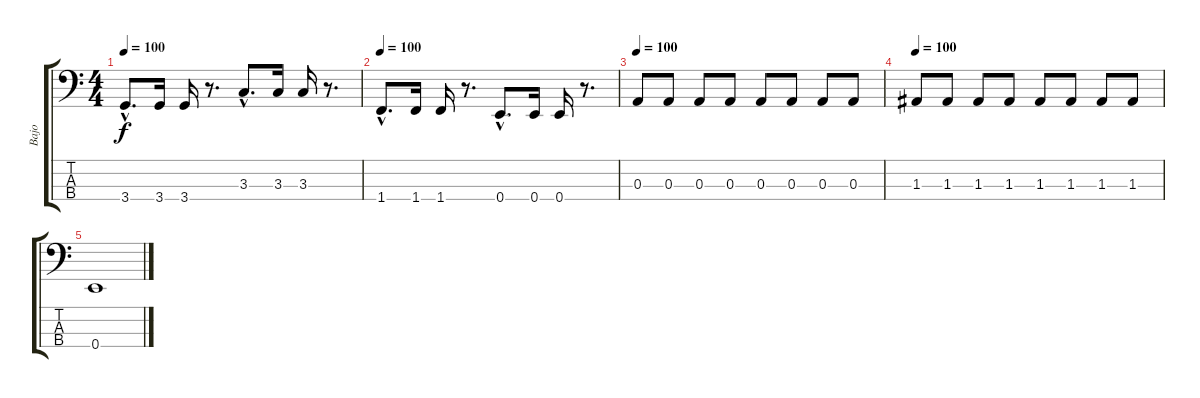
\track ("Bajo" "Bajo") {instrument electricbasspick}
\staff {score tabs}
\tuning (G2 D2 A1 E1) {hide}
\ts (4 4)
\tempo 100
\clef f4
\ks c
3.4{hac}.8{d dy f} 3.4.16 3.4.16 r.8{d} 3.3{hac}.8{d} 3.3.16 3.3.16 r.8{d} |
\tempo 100
1.4{hac}.8{d} 1.4.16 1.4.16 r.8{d} 0.4{hac}.8{d} 0.4.16 0.4.16 r.8{d} |
\tempo 100
0.3.8 0.3.8 0.3.8 0.3.8 0.3.8 0.3.8 0.3.8 0.3.8 |
\tempo 100
1.3.8 1.3.8 1.3.8 1.3.8 1.3.8 1.3.8 1.3.8 1.3.8 |
0.4.1
